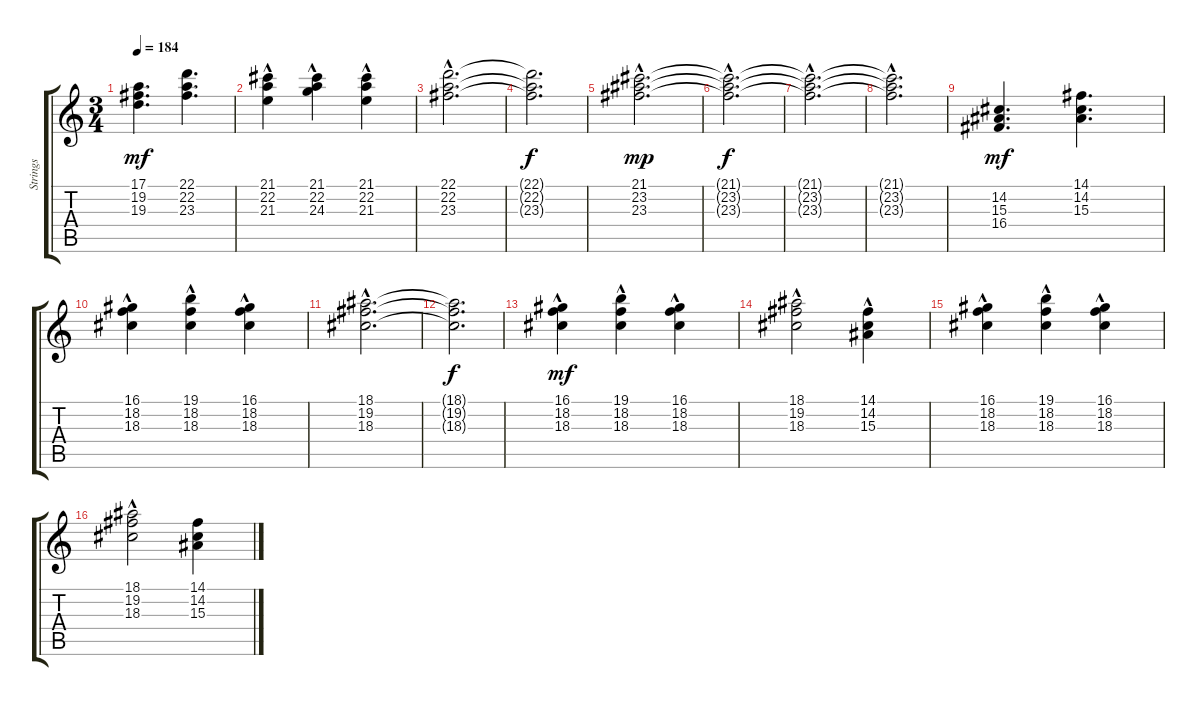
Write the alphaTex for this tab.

\track ("Strings " "Strings ") {instrument stringensemble1}
\staff {score tabs}
\tuning (E4 B3 G3 D3 A2 E2) {hide}
\ts (3 4)
\tempo 184
\clef g2
\ks c
(17.1 19.2 19.3).4{d dy mf} (22.1 22.2 23.3).4{d} |
(21.1{hac} 22.2{hac} 21.3).4 (21.1{hac} 22.2{hac} 24.3).4 (21.1{hac} 22.2{hac} 21.3).4 |
(22.1{hac} 22.2{hac} 23.3{hac}).2{d} |
(22.1{t} 22.2{t} 23.3{t}).2{d dy f} |
(21.1{hac} 23.2{hac} 23.3{hac}).2{d dy mp} |
(21.1{hac t} 23.2{hac t} 23.3{hac t}).2{d dy f} |
(21.1{hac t} 23.2{hac t} 23.3{hac t}).2{d} |
(21.1{hac t} 23.2{hac t} 23.3{hac t}).2{d} |
(14.2 15.3 16.4).4{d dy mf} (14.1 14.2 15.3).4{d} |
(16.1{hac} 18.2{hac} 18.3{hac}).4 (19.1{hac} 18.2{hac} 18.3{hac}).4 (16.1{hac} 18.2{hac} 18.3{hac}).4 |
(18.1{hac} 19.2{hac} 18.3{hac}).2{d} |
(18.1{t} 19.2{t} 18.3{t}).2{d dy f} |
(16.1{hac} 18.2{hac} 18.3{hac}).4{dy mf} (19.1{hac} 18.2{hac} 18.3).4 (16.1{hac} 18.2{hac} 18.3{hac}).4 |
(18.1{hac} 19.2{hac} 18.3{hac}).2 (14.1{hac} 14.2{hac} 15.3{hac}).4 |
(16.1{hac} 18.2{hac} 18.3{hac}).4 (19.1{hac} 18.2{hac} 18.3{hac}).4 (16.1{hac} 18.2{hac} 18.3{hac}).4 |
(18.1{hac} 19.2{hac} 18.3{hac}).2 (14.1 14.2 15.3).4
